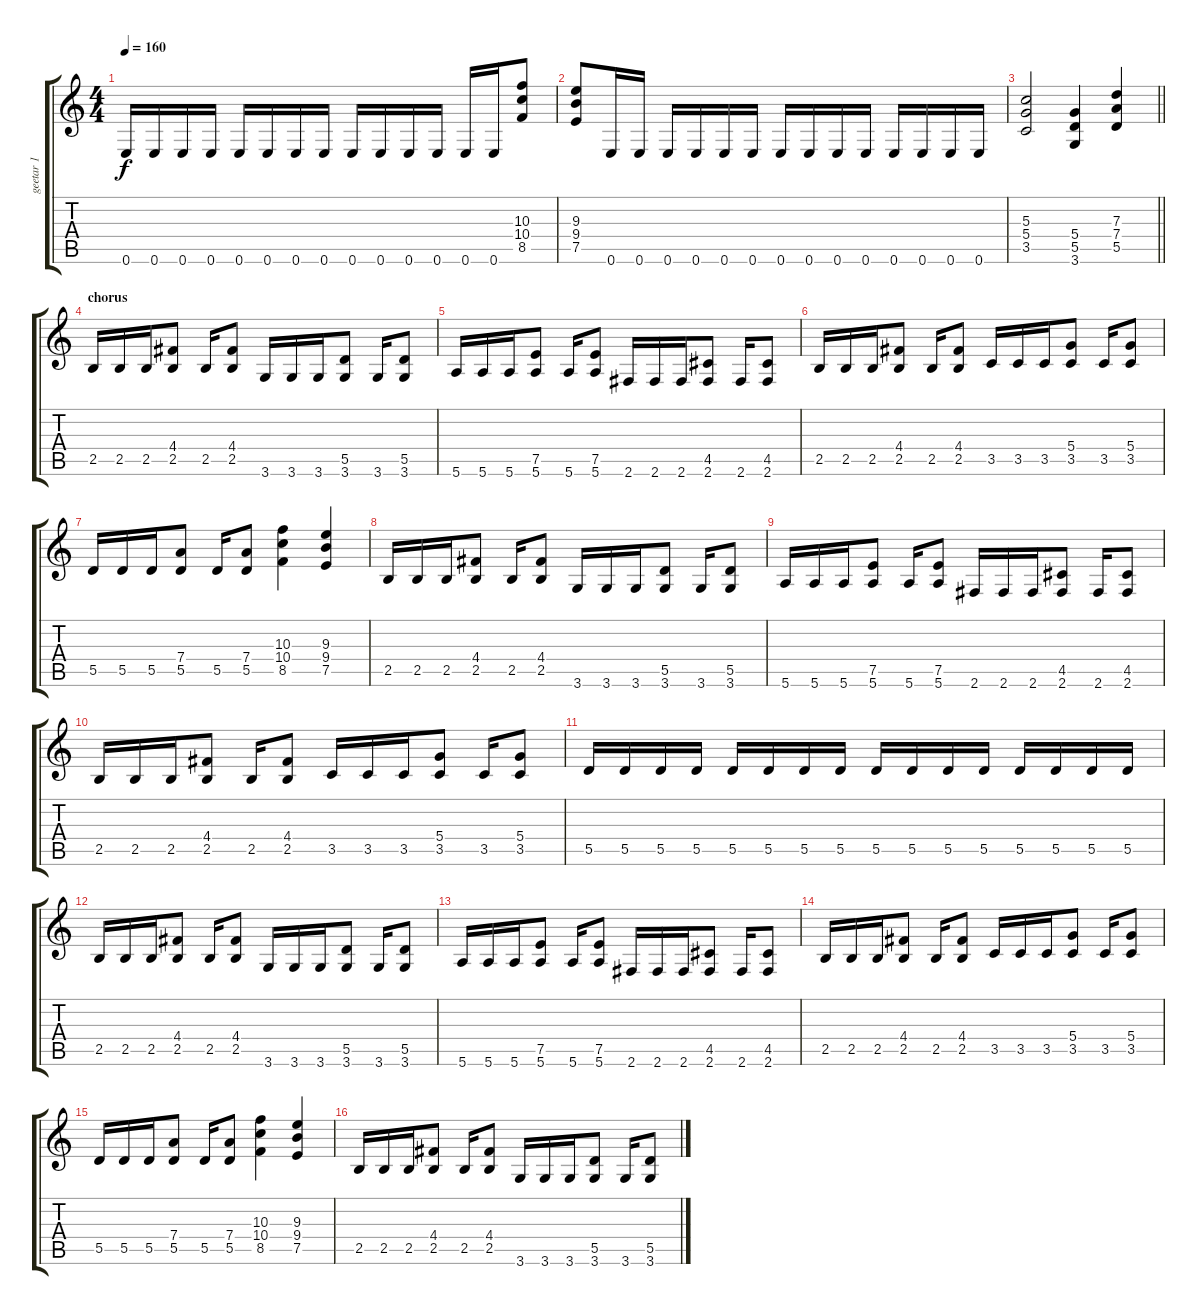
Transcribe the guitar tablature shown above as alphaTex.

\track ("geetar 1" "geetar 1") {instrument distortionguitar}
\staff {score tabs}
\tuning (E4 B3 G3 D3 A2 E2) {hide}
\ts (4 4)
\tempo 160
\clef g2
\ks c
0.6.16{dy f} 0.6.16 0.6.16 0.6.16 0.6.16 0.6.16 0.6.16 0.6.16 0.6.16 0.6.16 0.6.16 0.6.16 0.6.16 0.6.16 (10.3 10.4 8.5).8 |
(9.3 9.4 7.5).8 0.6.16 0.6.16 0.6.16 0.6.16 0.6.16 0.6.16 0.6.16 0.6.16 0.6.16 0.6.16 0.6.16 0.6.16 0.6.16 0.6.16 |
\barLineRight lightlight
(5.3 5.4 3.5).2 (5.4 5.5 3.6).4 (7.3 7.4 5.5).4 |
\section ("" "chorus")
2.5.16 2.5.16 2.5.16 (4.4 2.5).8 2.5.16 (4.4 2.5).8 3.6.16 3.6.16 3.6.16 (5.5 3.6).8 3.6.16 (5.5 3.6).8 |
5.6.16 5.6.16 5.6.16 (7.5 5.6).8 5.6.16 (7.5 5.6).8 2.6.16 2.6.16 2.6.16 (4.5 2.6).8 2.6.16 (4.5 2.6).8 |
2.5.16 2.5.16 2.5.16 (4.4 2.5).8 2.5.16 (4.4 2.5).8 3.5.16 3.5.16 3.5.16 (5.4 3.5).8 3.5.16 (5.4 3.5).8 |
5.5.16 5.5.16 5.5.16 (7.4 5.5).8 5.5.16 (7.4 5.5).8 (10.3 10.4 8.5).4 (9.3 9.4 7.5).4 |
2.5.16 2.5.16 2.5.16 (4.4 2.5).8 2.5.16 (4.4 2.5).8 3.6.16 3.6.16 3.6.16 (5.5 3.6).8 3.6.16 (5.5 3.6).8 |
5.6.16 5.6.16 5.6.16 (7.5 5.6).8 5.6.16 (7.5 5.6).8 2.6.16 2.6.16 2.6.16 (4.5 2.6).8 2.6.16 (4.5 2.6).8 |
2.5.16 2.5.16 2.5.16 (4.4 2.5).8 2.5.16 (4.4 2.5).8 3.5.16 3.5.16 3.5.16 (5.4 3.5).8 3.5.16 (5.4 3.5).8 |
5.5.16 5.5.16 5.5.16 5.5.16 5.5.16 5.5.16 5.5.16 5.5.16 5.5.16 5.5.16 5.5.16 5.5.16 5.5.16 5.5.16 5.5.16 5.5.16 |
2.5.16 2.5.16 2.5.16 (4.4 2.5).8 2.5.16 (4.4 2.5).8 3.6.16 3.6.16 3.6.16 (5.5 3.6).8 3.6.16 (5.5 3.6).8 |
5.6.16 5.6.16 5.6.16 (7.5 5.6).8 5.6.16 (7.5 5.6).8 2.6.16 2.6.16 2.6.16 (4.5 2.6).8 2.6.16 (4.5 2.6).8 |
2.5.16 2.5.16 2.5.16 (4.4 2.5).8 2.5.16 (4.4 2.5).8 3.5.16 3.5.16 3.5.16 (5.4 3.5).8 3.5.16 (5.4 3.5).8 |
5.5.16 5.5.16 5.5.16 (7.4 5.5).8 5.5.16 (7.4 5.5).8 (10.3 10.4 8.5).4 (9.3 9.4 7.5).4 |
2.5.16 2.5.16 2.5.16 (4.4 2.5).8 2.5.16 (4.4 2.5).8 3.6.16 3.6.16 3.6.16 (5.5 3.6).8 3.6.16 (5.5 3.6).8
